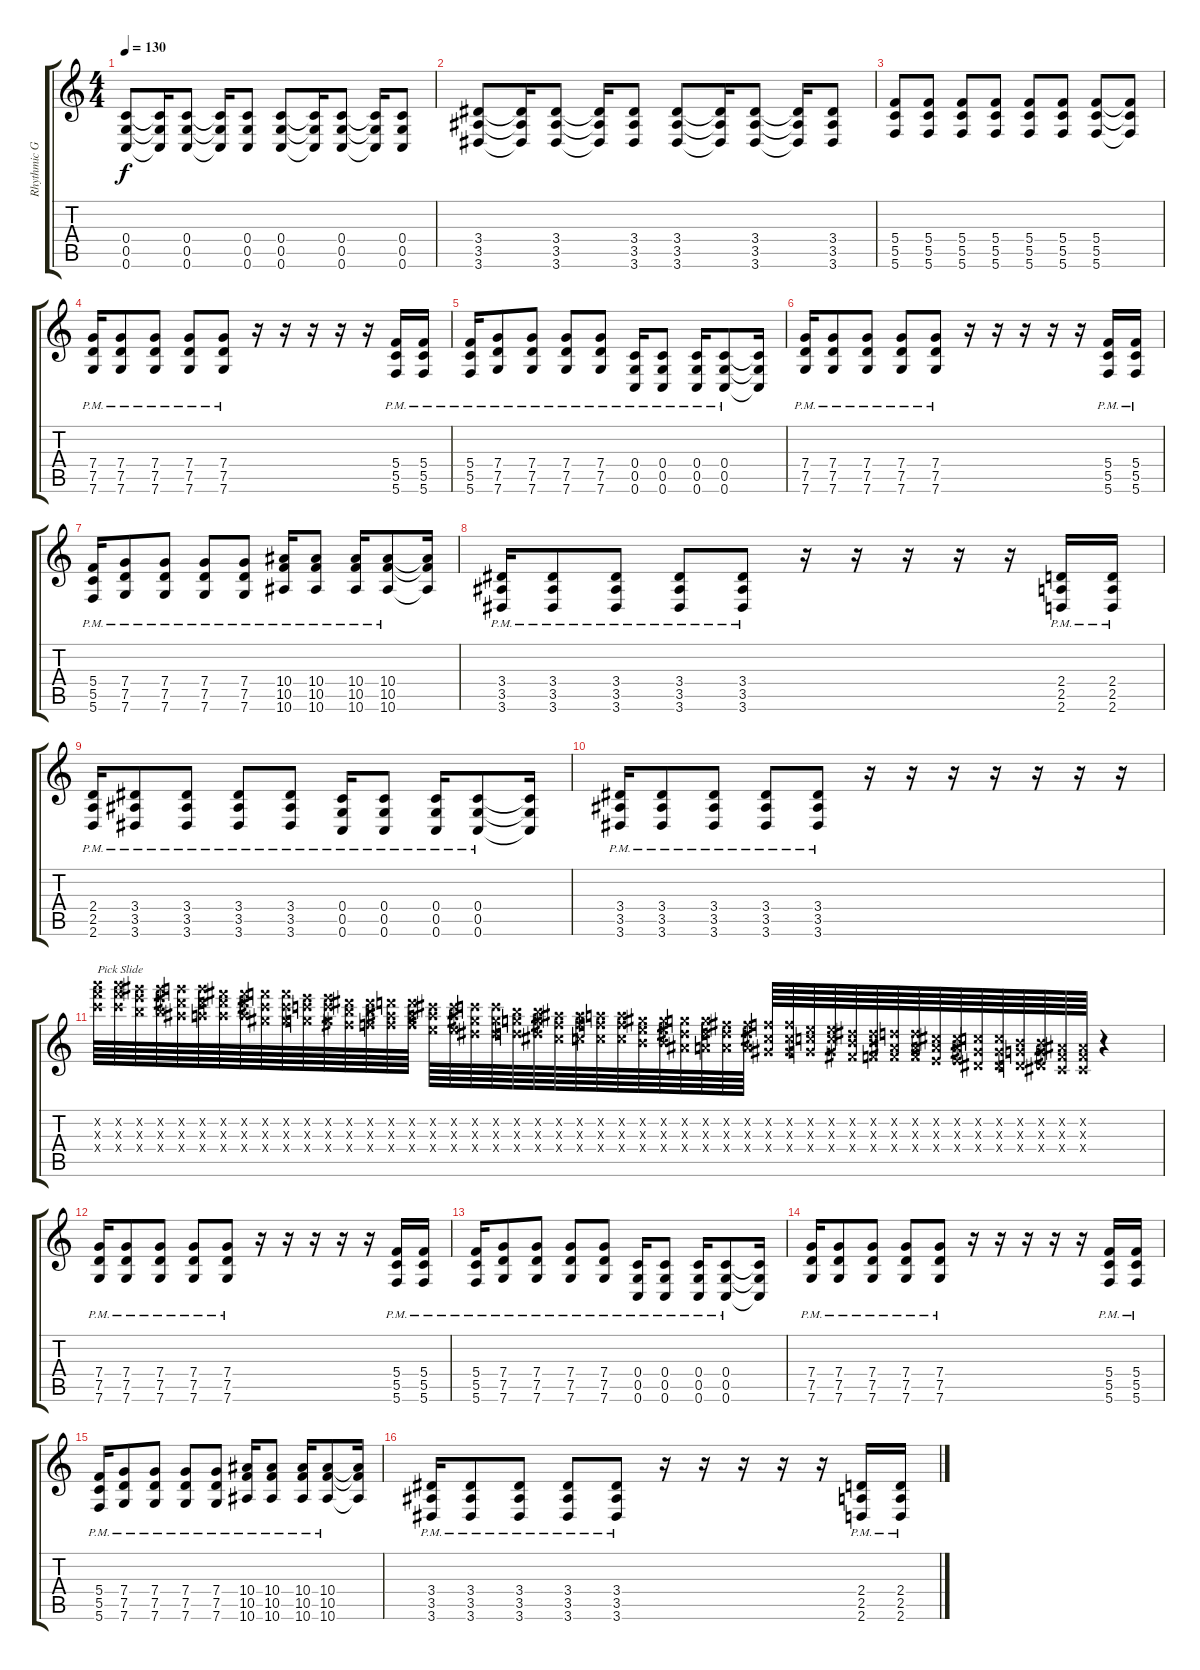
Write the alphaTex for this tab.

\track ("Rhythmic Guitar" "Rhythmic G") {instrument distortionguitar}
\staff {score tabs}
\tuning (D4 A3 F3 C3 G2 C2) {hide}
\ts (4 4)
\tempo 130
\clef g2
\ks c
(0.4 0.5 0.6).8{dy f} (0.4{t} 0.5{t} 0.6{t}).16 (0.4 0.5 0.6).8 (0.4{t} 0.5{t} 0.6{t}).16 (0.4 0.5 0.6).8 (0.4 0.5 0.6).8 (0.4{t} 0.5{t} 0.6{t}).16 (0.4 0.5 0.6).8 (0.4{t} 0.5{t} 0.6{t}).16 (0.4 0.5 0.6).8 |
(3.4 3.5 3.6).8 (3.4{t} 3.5{t} 3.6{t}).16 (3.4 3.5 3.6).8 (3.4{t} 3.5{t} 3.6{t}).16 (3.4 3.5 3.6).8 (3.4 3.5 3.6).8 (3.4{t} 3.5{t} 3.6{t}).16 (3.4 3.5 3.6).8 (3.4{t} 3.5{t} 3.6{t}).16 (3.4 3.5 3.6).8 |
(5.4 5.5 5.6).8 (5.4 5.5 5.6).8 (5.4 5.5 5.6).8 (5.4 5.5 5.6).8 (5.4 5.5 5.6).8 (5.4 5.5 5.6).8 (5.4 5.5 5.6).8 (5.4{t} 5.5{t} 5.6{t}).8 |
(7.4{pm} 7.5{pm} 7.6{pm}).16{volume 7} (7.4{pm} 7.5{pm} 7.6{pm}).8 (7.4{pm} 7.5{pm} 7.6{pm}).8 (7.4{pm} 7.5{pm} 7.6{pm}).8 (7.4{pm} 7.5{pm} 7.6{pm}).8 r.16 r.16 r.16 r.16 r.16 (5.4{pm} 5.5{pm} 5.6{pm}).16 (5.4{pm} 5.5{pm} 5.6{pm}).16 |
(5.4{pm} 5.5{pm} 5.6{pm}).16 (7.4{pm} 7.5{pm} 7.6{pm}).8 (7.4{pm} 7.5{pm} 7.6{pm}).8 (7.4{pm} 7.5{pm} 7.6{pm}).8 (7.4{pm} 7.5{pm} 7.6{pm}).8 (0.4{pm} 0.5{pm} 0.6{pm}).16 (0.4{pm} 0.5{pm} 0.6{pm}).8 (0.4{pm} 0.5{pm} 0.6{pm}).16 (0.4{pm} 0.5{pm} 0.6{pm}).8 (0.4{t} 0.5{t} 0.6{t}).16 |
(7.4{pm} 7.5{pm} 7.6{pm}).16 (7.4{pm} 7.5{pm} 7.6{pm}).8 (7.4{pm} 7.5{pm} 7.6{pm}).8 (7.4{pm} 7.5{pm} 7.6{pm}).8 (7.4{pm} 7.5{pm} 7.6{pm}).8 r.16 r.16 r.16 r.16 r.16 (5.4{pm} 5.5{pm} 5.6{pm}).16 (5.4{pm} 5.5{pm} 5.6{pm}).16 |
(5.4{pm} 5.5{pm} 5.6{pm}).16 (7.4{pm} 7.5{pm} 7.6{pm}).8 (7.4{pm} 7.5{pm} 7.6{pm}).8 (7.4{pm} 7.5{pm} 7.6{pm}).8 (7.4{pm} 7.5{pm} 7.6{pm}).8 (10.4{pm} 10.5{pm} 10.6{pm}).16 (10.4{pm} 10.5{pm} 10.6{pm}).8 (10.4{pm} 10.5{pm} 10.6{pm}).16 (10.4{pm} 10.5{pm} 10.6{pm}).8 (10.4{t} 10.5{t} 10.6{t}).16 |
(3.4{pm} 3.5{pm} 3.6{pm}).16 (3.4{pm} 3.5{pm} 3.6{pm}).8 (3.4{pm} 3.5{pm} 3.6{pm}).8 (3.4{pm} 3.5{pm} 3.6{pm}).8 (3.4{pm} 3.5{pm} 3.6{pm}).8 r.16 r.16 r.16 r.16 r.16 (2.4{pm} 2.5{pm} 2.6{pm}).16 (2.4{pm} 2.5{pm} 2.6{pm}).16 |
(2.4{pm} 2.5{pm} 2.6{pm}).16 (3.4{pm} 3.5{pm} 3.6{pm}).8 (3.4{pm} 3.5{pm} 3.6{pm}).8 (3.4{pm} 3.5{pm} 3.6{pm}).8 (3.4{pm} 3.5{pm} 3.6{pm}).8 (0.4{pm} 0.5{pm} 0.6{pm}).16 (0.4{pm} 0.5{pm} 0.6{pm}).8 (0.4{pm} 0.5{pm} 0.6{pm}).16 (0.4{pm} 0.5{pm} 0.6{pm}).8 (0.4{t} 0.5{t} 0.6{t}).16 |
(3.4{pm} 3.5{pm} 3.6{pm}).16 (3.4{pm} 3.5{pm} 3.6{pm}).8 (3.4{pm} 3.5{pm} 3.6{pm}).8 (3.4{pm} 3.5{pm} 3.6{pm}).8 (3.4{pm} 3.5{pm} 3.6{pm}).8 r.16 r.16 r.16 r.16 r.16 r.16 r.16 |
(24.2{x} 24.3{x} 24.4{x}).64{txt "Pick Slide" volume 12} (24.2{x} 24.3{x} 24.4{x}).64 (23.2{x} 23.3{x} 23.4{x}).64 (23.2{x} 23.3{x} 23.4{x}).64 (22.2{x} 22.3{x} 22.4{x}).64 (22.2{x} 22.3{x} 22.4{x}).64 (21.2{x} 21.3{x} 21.4{x}).64 (21.2{x} 21.3{x} 21.4{x}).64 (20.2{x} 20.3{x} 20.4{x}).64 (20.2{x} 20.3{x} 20.4{x}).64 (19.2{x} 19.3{x} 19.4{x}).64 (19.2{x} 19.3{x} 19.4{x}).64 (18.2{x} 18.3{x} 18.4{x}).64 (18.2{x} 18.3{x} 18.4{x}).64 (17.2{x} 17.3{x} 17.4{x}).64 (17.2{x} 17.3{x} 17.4{x}).64 (16.2{x} 16.3{x} 16.4{x}).64 (16.2{x} 16.3{x} 16.4{x}).64 (15.2{x} 15.3{x} 15.4{x}).64 (15.2{x} 15.3{x} 15.4{x}).64 (14.2{x} 14.3{x} 14.4{x}).64 (14.2{x} 14.3{x} 14.4{x}).64 (13.2{x} 13.3{x} 13.4{x}).64 (13.2{x} 13.3{x} 13.4{x}).64 (12.2{x} 12.3{x} 12.4{x}).64 (12.2{x} 12.3{x} 12.4{x}).64 (11.2{x} 11.3{x} 11.4{x}).64 (11.2{x} 11.3{x} 11.4{x}).64 (10.2{x} 10.3{x} 10.4{x}).64 (10.2{x} 10.3{x} 10.4{x}).64 (9.2{x} 9.3{x} 9.4{x}).64 (9.2{x} 9.3{x} 9.4{x}).64 (8.2{x} 8.3{x} 8.4{x}).64 (8.2{x} 8.3{x} 8.4{x}).64 (7.2{x} 7.3{x} 7.4{x}).64 (7.2{x} 7.3{x} 7.4{x}).64 (6.2{x} 6.3{x} 6.4{x}).64 (6.2{x} 6.3{x} 6.4{x}).64 (5.2{x} 5.3{x} 5.4{x}).64 (5.2{x} 5.3{x} 5.4{x}).64 (4.2{x} 4.3{x} 4.4{x}).64 (4.2{x} 4.3{x} 4.4{x}).64 (3.2{x} 3.3{x} 3.4{x}).64 (3.2{x} 3.3{x} 3.4{x}).64 (2.2{x} 2.3{x} 2.4{x}).64 (2.2{x} 2.3{x} 2.4{x}).64 (1.2{x} 1.3{x} 1.4{x}).64 (1.2{x} 1.3{x} 1.4{x}).64 r.4 |
(7.4{pm} 7.5{pm} 7.6{pm}).16{volume 7} (7.4{pm} 7.5{pm} 7.6{pm}).8 (7.4{pm} 7.5{pm} 7.6{pm}).8 (7.4{pm} 7.5{pm} 7.6{pm}).8 (7.4{pm} 7.5{pm} 7.6{pm}).8 r.16 r.16 r.16 r.16 r.16 (5.4{pm} 5.5{pm} 5.6{pm}).16 (5.4{pm} 5.5{pm} 5.6{pm}).16 |
(5.4{pm} 5.5{pm} 5.6{pm}).16 (7.4{pm} 7.5{pm} 7.6{pm}).8 (7.4{pm} 7.5{pm} 7.6{pm}).8 (7.4{pm} 7.5{pm} 7.6{pm}).8 (7.4{pm} 7.5{pm} 7.6{pm}).8 (0.4{pm} 0.5{pm} 0.6{pm}).16 (0.4{pm} 0.5{pm} 0.6{pm}).8 (0.4{pm} 0.5{pm} 0.6{pm}).16 (0.4{pm} 0.5{pm} 0.6{pm}).8 (0.4{t} 0.5{t} 0.6{t}).16 |
(7.4{pm} 7.5{pm} 7.6{pm}).16 (7.4{pm} 7.5{pm} 7.6{pm}).8 (7.4{pm} 7.5{pm} 7.6{pm}).8 (7.4{pm} 7.5{pm} 7.6{pm}).8 (7.4{pm} 7.5{pm} 7.6{pm}).8 r.16 r.16 r.16 r.16 r.16 (5.4{pm} 5.5{pm} 5.6{pm}).16 (5.4{pm} 5.5{pm} 5.6{pm}).16 |
(5.4{pm} 5.5{pm} 5.6{pm}).16 (7.4{pm} 7.5{pm} 7.6{pm}).8 (7.4{pm} 7.5{pm} 7.6{pm}).8 (7.4{pm} 7.5{pm} 7.6{pm}).8 (7.4{pm} 7.5{pm} 7.6{pm}).8 (10.4{pm} 10.5{pm} 10.6{pm}).16 (10.4{pm} 10.5{pm} 10.6{pm}).8 (10.4{pm} 10.5{pm} 10.6{pm}).16 (10.4{pm} 10.5{pm} 10.6{pm}).8 (10.4{t} 10.5{t} 10.6{t}).16 |
(3.4{pm} 3.5{pm} 3.6{pm}).16 (3.4{pm} 3.5{pm} 3.6{pm}).8 (3.4{pm} 3.5{pm} 3.6{pm}).8 (3.4{pm} 3.5{pm} 3.6{pm}).8 (3.4{pm} 3.5{pm} 3.6{pm}).8 r.16 r.16 r.16 r.16 r.16 (2.4{pm} 2.5{pm} 2.6{pm}).16 (2.4{pm} 2.5{pm} 2.6{pm}).16
